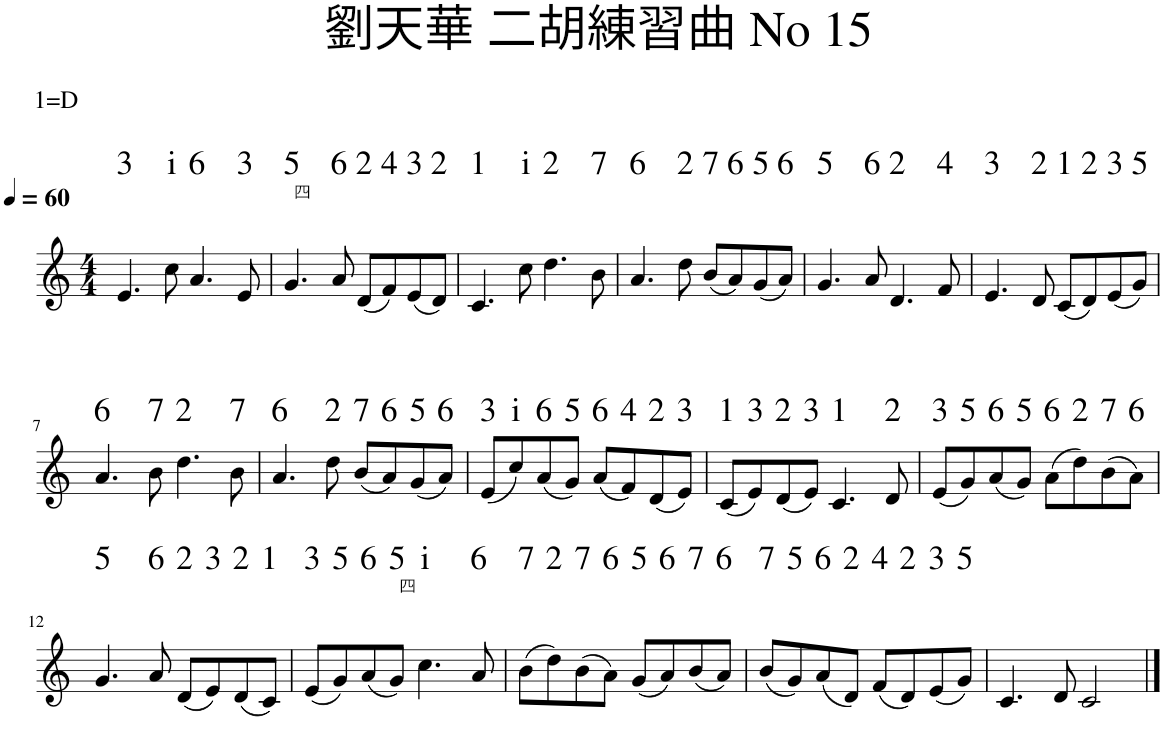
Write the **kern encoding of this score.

**kern	**text
*part1	*part1
*staff1	*staff1
*I"小提琴	*
*clefG2	*
*k[]	*
*M4/4	*
*MM60	*
=1	=1
!	!LO:LY:a
4.e/	3
!	!LO:LY:a
8cc\	i
!	!LO:LY:a
4.a/	6
!	!LO:LY:a
8e/	3
=2	=2
!	!LO:LY:a
4.g/	5
!	!LO:LY:a
8a/	6
!	!LO:LY:a
(8d/L	2
!	!LO:LY:a
8f/)	4
!	!LO:LY:a
(8e/	3
!	!LO:LY:a
8d/J)	2
=3	=3
!	!LO:LY:a
4.c/	1
!	!LO:LY:a
8cc\	i
!	!LO:LY:a
4.dd\	2
!	!LO:LY:a
8b\	7
=4	=4
!	!LO:LY:a
4.a/	6
!	!LO:LY:a
8dd\	2
!	!LO:LY:a
(8b/L	7
!	!LO:LY:a
8a/)	6
!	!LO:LY:a
(8g/	5
!	!LO:LY:a
8a/J)	6
=5	=5
!	!LO:LY:a
4.g/	5
!	!LO:LY:a
8a/	6
!	!LO:LY:a
4.d/	2
!	!LO:LY:a
8f/	4
=6	=6
!	!LO:LY:a
4.e/	3
!	!LO:LY:a
8d/	2
!	!LO:LY:a
(8c/L	1
!	!LO:LY:a
8d/)	2
!	!LO:LY:a
(8e/	3
!	!LO:LY:a
8g/J)	5
!!LO:LB:g=z
=7	=7
!	!LO:LY:a
4.a/	6
!	!LO:LY:a
8b\	7
!	!LO:LY:a
4.dd\	2
!	!LO:LY:a
8b\	7
=8	=8
!	!LO:LY:a
4.a/	6
!	!LO:LY:a
8dd\	2
!	!LO:LY:a
(8b/L	7
!	!LO:LY:a
8a/)	6
!	!LO:LY:a
(8g/	5
!	!LO:LY:a
8a/J)	6
=9	=9
!	!LO:LY:a
(8e/L	3
!	!LO:LY:a
8cc/)	i
!	!LO:LY:a
(8a/	6
!	!LO:LY:a
8g/J)	5
!	!LO:LY:a
(8a/L	6
!	!LO:LY:a
8f/)	4
!	!LO:LY:a
(8d/	2
!	!LO:LY:a
8e/J)	3
=10	=10
!	!LO:LY:a
(8c/L	1
!	!LO:LY:a
8e/)	3
!	!LO:LY:a
(8d/	2
!	!LO:LY:a
8e/J)	3
!	!LO:LY:a
4.c/	1
!	!LO:LY:a
8d/	2
=11	=11
!	!LO:LY:a
(8e/L	3
!	!LO:LY:a
8g/)	5
!	!LO:LY:a
(8a/	6
!	!LO:LY:a
8g/J)	5
!	!LO:LY:a
(8a\L	6
!	!LO:LY:a
8dd\)	2
!	!LO:LY:a
(8b\	7
!	!LO:LY:a
8a\J)	6
!!LO:LB:g=z
=12	=12
!	!LO:LY:a
4.g/	5
!	!LO:LY:a
8a/	6
!	!LO:LY:a
(8d/L	2
!	!LO:LY:a
8e/)	3
!	!LO:LY:a
(8d/	2
!	!LO:LY:a
8c/J)	1
=13	=13
!	!LO:LY:a
(8e/L	3
!	!LO:LY:a
8g/)	5
!	!LO:LY:a
(8a/	6
!	!LO:LY:a
8g/J)	5
!	!LO:LY:a
4.cc\	i
!	!LO:LY:a
8a/	6
=14	=14
!	!LO:LY:a
(8b\L	7
!	!LO:LY:a
8dd\)	2
!	!LO:LY:a
(8b\	7
!	!LO:LY:a
8a\J)	6
!	!LO:LY:a
(8g/L	5
!	!LO:LY:a
8a/)	6
!	!LO:LY:a
(8b/	7
!	!LO:LY:a
8a/J)	6
=15	=15
!	!LO:LY:a
(8b/L	7
!	!LO:LY:a
8g/)	5
!	!LO:LY:a
(8a/	6
!	!LO:LY:a
8d/J)	2
!	!LO:LY:a
(8f/L	4
!	!LO:LY:a
8d/)	2
!	!LO:LY:a
(8e/	3
!	!LO:LY:a
8g/J)	5
=16	=16
4.c/	.
8d/	.
2c/	.
==	==
*-	*-
